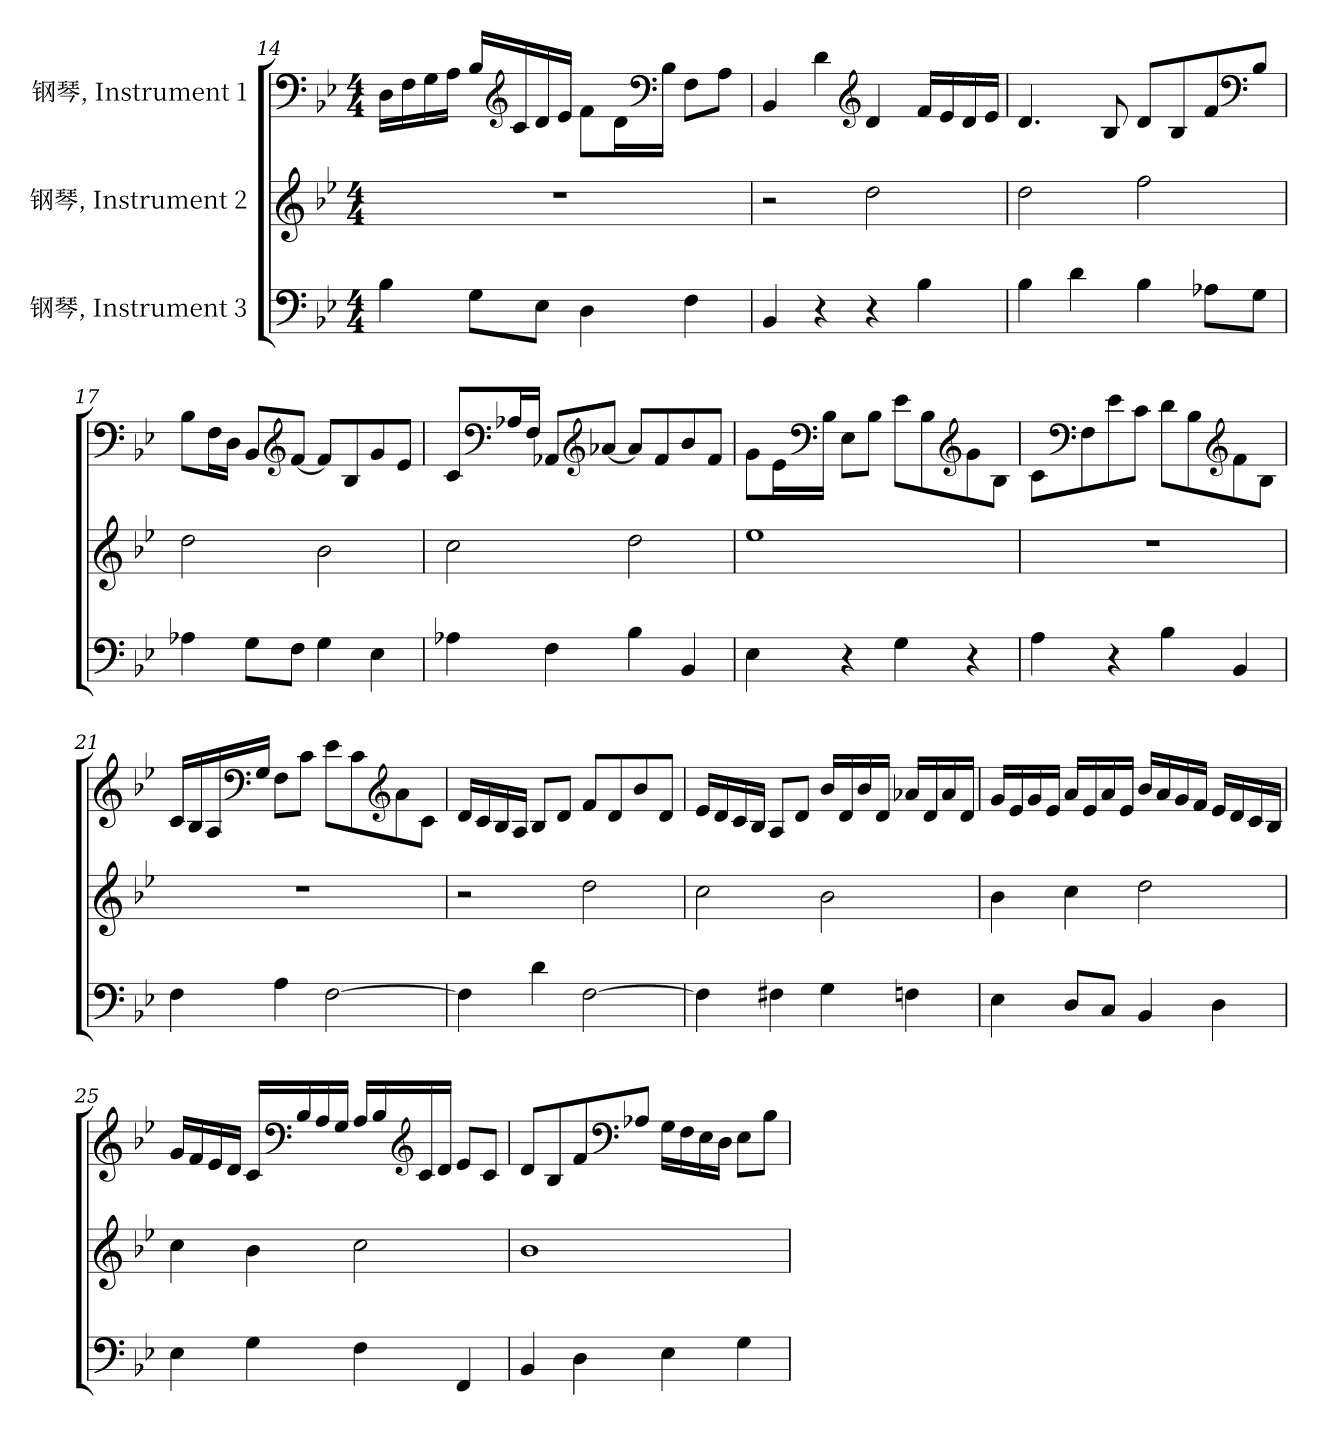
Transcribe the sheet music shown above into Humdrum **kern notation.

**kern	**kern	**kern
*part3	*part2	*part1
*staff3	*staff2	*staff1
*I"钢琴, Instrument 3	*I"钢琴, Instrument 2	*I"钢琴, Instrument 1
!!LO:LB:g=z
*clefF4	*clefG2	*clefF4
*k[b-e-]	*k[b-e-]	*k[b-e-]
*M4/4	*M4/4	*M4/4
=14	=14	=14
4B-\	1r	16D\LL
.	.	16F\
.	.	16G\
.	.	16A\JJ
8G\L	.	16B-/LL
*	*	*clefG2
.	.	16c/
8E-\J	.	16d/
.	.	16e-/JJ
4D\	.	8f\L
.	.	16d\L
*	*	*clefF4
.	.	16B-\JJ
4F\	.	8F\L
.	.	8A\J
=15	=15	=15
4BB-/	2r	4BB-/
4r	.	4d\
*	*	*clefG2
4r	2dd\	4d/
4B-\	.	16f/LL
.	.	16e-/
.	.	16d/
.	.	16e-/JJ
=16	=16	=16
4B-\	2dd\	4.d/
4d\	.	.
.	.	8B-/
4B-\	2ff\	8d/L
.	.	8B-/
8A-X\L	.	8f/
*	*	*clefF4
8G\J	.	8B-/J
!!LO:LB:g=z
=17	=17	=17
4A-X\	2dd\	8B-\L
.	.	16F\L
.	.	16D\JJ
8G\L	.	8BB-/L
*	*	*clefG2
8F\J	.	[8f/J
4G\	2b-\	8f/L]
.	.	8B-/
4E-\	.	8g/
.	.	8e-/J
=18	=18	=18
4A-X\	2cc\	8c/L
*	*	*clefF4
.	.	16A-X/L
.	.	16F/JJ
4F\	.	8AA-X/L
*	*	*clefG2
.	.	[8a-X/J
4B-\	2dd\	8a-/L]
.	.	8f/
4BB-/	.	8b-/
.	.	8f/J
=19	=19	=19
4E-\	1ee-	8g\L
.	.	16e-\L
*	*	*clefF4
.	.	16B-\JJ
4r	.	8E-\L
.	.	8B-\J
4G\	.	8e-\L
.	.	8B-\
*	*	*clefG2
4r	.	8g\
.	.	8B-\J
!!LO:LB:g=z
=20	=20	=20
4A\	1r	8c\L
*	*	*clefF4
.	.	8F\
4r	.	8e-\
.	.	8c\J
4B-\	.	8d\L
.	.	8B-\
*	*	*clefG2
4BB-/	.	8f\
.	.	8B-\J
=21	=21	=21
4F\	1r	16c/LL
.	.	16B-/
.	.	16A/
*	*	*clefF4
.	.	16G/JJ
4A\	.	8F\L
.	.	8c\J
[2F\	.	8e-\L
.	.	8c\
*	*	*clefG2
.	.	8a\
.	.	8c\J
=22	=22	=22
4F\]	2r	16d/LL
.	.	16c/
.	.	16B-/
.	.	16A/JJ
4d\	.	8B-/L
.	.	8d/J
[2F\	2dd\	8f/L
.	.	8d/
.	.	8b-/
.	.	8d/J
!!LO:PB:g=z
=23	=23	=23
4F\]	2cc\	16e-/LL
.	.	16d/
.	.	16c/
.	.	16B-/JJ
4F#X\	.	8A/L
.	.	8d/J
4G\	2b-\	16b-/LL
.	.	16d/
.	.	16b-/
.	.	16d/JJ
4Fn\	.	16a-X/LL
.	.	16d/
.	.	16a-/
.	.	16d/JJ
=24	=24	=24
4E-\	4b-\	16g/LL
.	.	16e-/
.	.	16g/
.	.	16e-/JJ
8D/L	4cc\	16a/LL
.	.	16e-/
8C/J	.	16a/
.	.	16e-/JJ
4BB-/	2dd\	16b-/LL
.	.	16a/
.	.	16g/
.	.	16f/JJ
4D\	.	16e-/LL
.	.	16d/
.	.	16c/
.	.	16B-/JJ
!!LO:LB:g=z
=25	=25	=25
4E-\	4cc\	16g/LL
.	.	16f/
.	.	16e-/
.	.	16d/JJ
4G\	4b-\	16c/LL
*	*	*clefF4
.	.	16B-/
.	.	16A/
.	.	16G/JJ
4F\	2cc\	16A/LL
.	.	16B-/
*	*	*clefG2
.	.	16c/
.	.	16d/JJ
4FF/	.	8e-/L
.	.	8c/J
=26	=26	=26
4BB-/	1b-	8d/L
.	.	8B-/
4D\	.	8f/
*	*	*clefF4
.	.	8A-X/J
4E-\	.	16G\LL
.	.	16F\
.	.	16E-\
.	.	16D\JJ
4G\	.	8E-\L
.	.	8B-\J
=	=	=
*-	*-	*-
